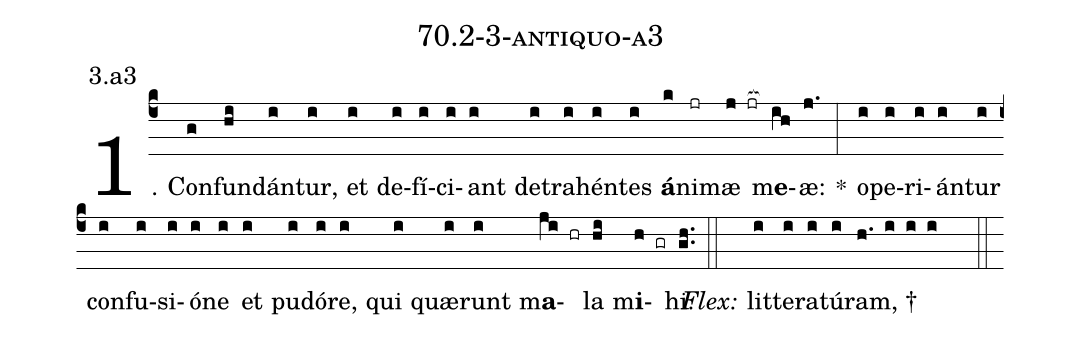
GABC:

name: 70.2-3-antiquo-a3;
annotation: 3.a3;
%%
(c4)1. Con(g)fun(hi)dán(i)tur,(i) et(i) de(i)fí(i)ci(i)ant(i) de(i)tra(i)hén(i)tes(i) <b>á</b>(k)ni(jr)mæ(j jr[ocb:1{]) m<b>e</b>(ih[ocb:0}])æ:(j.) *(:) o(i)pe(i)ri(i)án(i)tur(i) con(i)fu(i)si(i)ó(i)ne(i) et(i) pu(i)dó(i)re,(i) qui(i) quæ(i)runt(i) m<b>a</b>(ji hr)la(hi) m<b>i</b>(h gr)hi.(gh..) (::)
<i>Flex:</i>()  lit(i)te(i)ra(i)tú(i)ram, †(h. i i i  ::)
